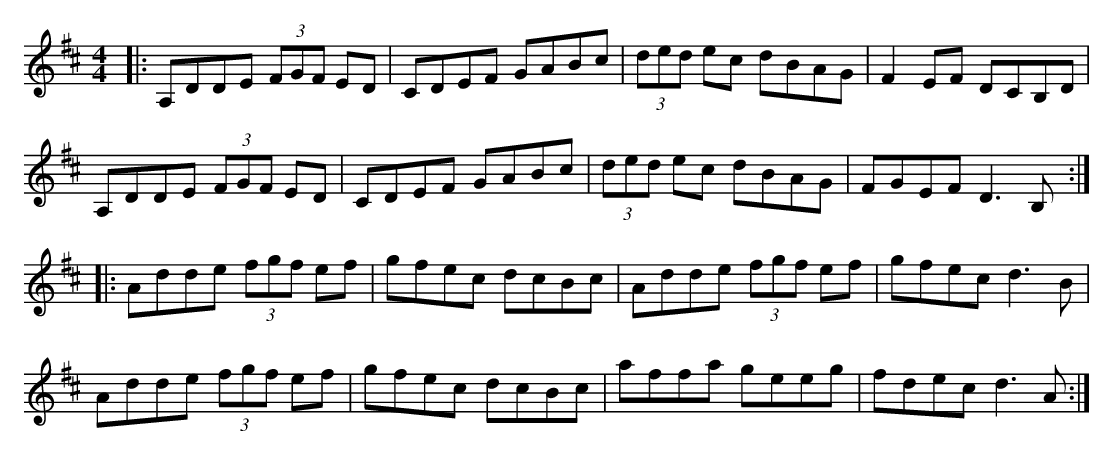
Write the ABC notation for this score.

X:1
M:4/4
K:D
|:A,DDE (3FGF ED|CDEF GABc|(3ded ec dBAG|F2EF DCB,D|
A,DDE (3FGF ED|CDEF GABc|(3ded ec dBAG|FGEF D3B,:|
|:Adde (3fgf ef|gfec dcBc|Adde (3fgf ef|gfec d3B|
Adde (3fgf ef|gfec dcBc|affa geeg|fdec d3A:|
